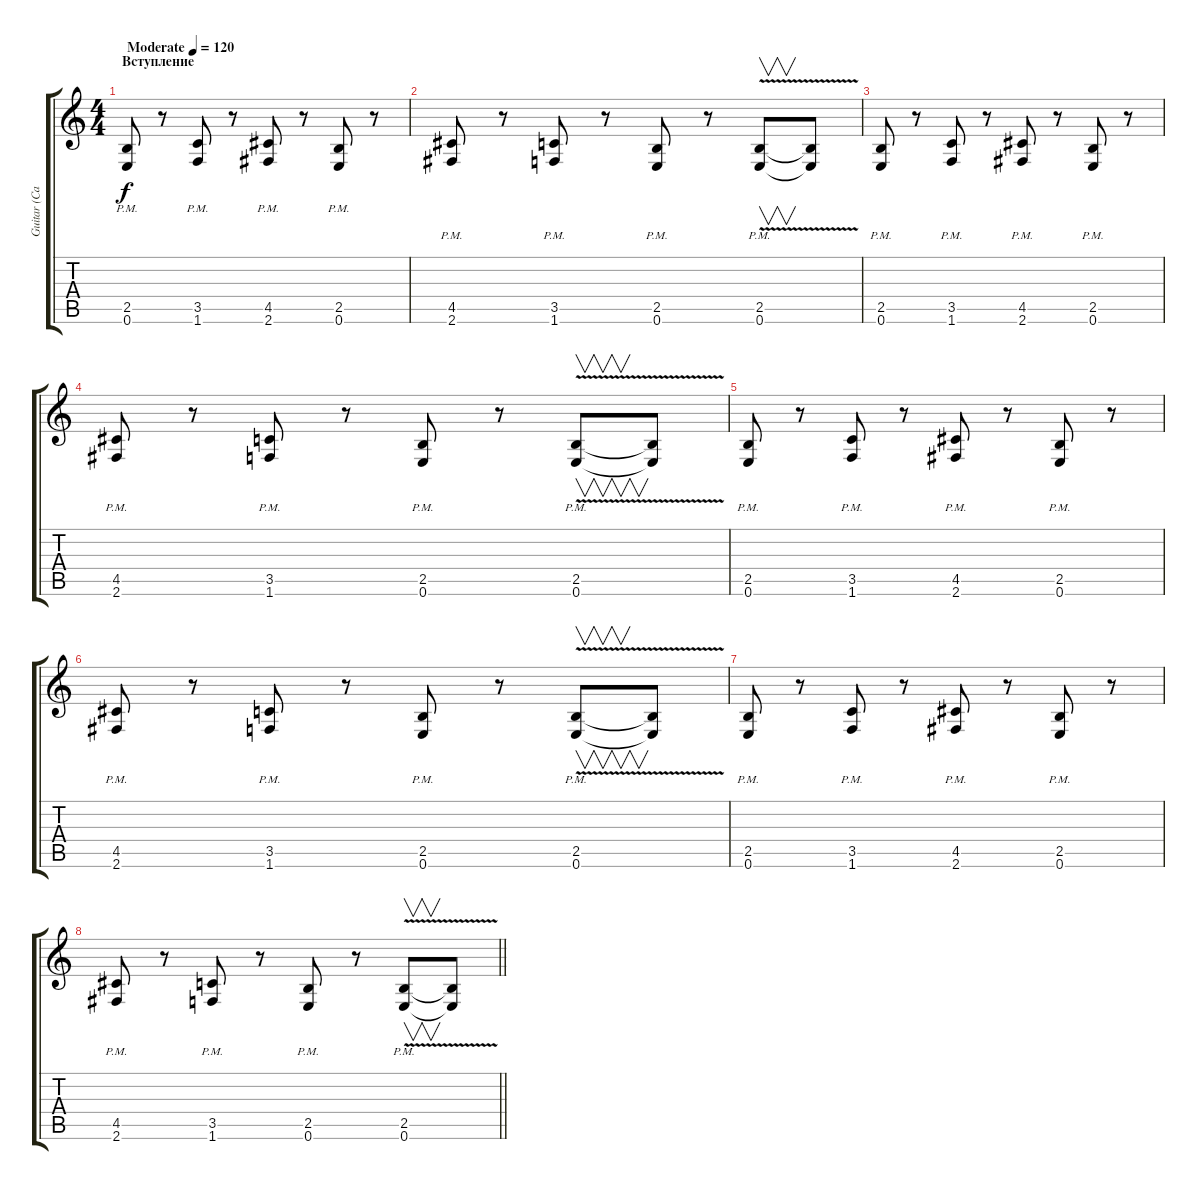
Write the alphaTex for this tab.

\track ("Guitar (Cаня)" "Guitar (Cа") {instrument distortionguitar}
\staff {score tabs}
\tuning (E4 B3 G3 D3 A2 E2) {hide}
\ts (4 4)
\section ("" "Вступление")
\tempo (120 "Moderate")
\tempo 160
\tempo 150
\tempo (120 "Moderate")
\clef g2
\ks c
(2.5{pm} 0.6{pm}).8{dy f instrument distortionguitar} r.8 (3.5{pm} 1.6{pm}).8 r.8 (4.5{pm} 2.6{pm}).8 r.8 (2.5{pm} 0.6{pm}).8 r.8 |
(4.5{pm} 2.6{pm}).8 r.8 (3.5{pm} 1.6{pm}).8 r.8 (2.5{pm} 0.6{pm}).8 r.8 (2.5{v pm} 0.6{v pm}).8{v} (2.5{t} 0.6{t}).8 |
(2.5{pm} 0.6{pm}).8 r.8 (3.5{pm} 1.6{pm}).8 r.8 (4.5{pm} 2.6{pm}).8 r.8 (2.5{pm} 0.6{pm}).8 r.8 |
(4.5{pm} 2.6{pm}).8 r.8 (3.5{pm} 1.6{pm}).8 r.8 (2.5{pm} 0.6{pm}).8 r.8 (2.5{v pm} 0.6{v pm}).8{v} (2.5{t} 0.6{t}).8 |
(2.5{pm} 0.6{pm}).8 r.8 (3.5{pm} 1.6{pm}).8 r.8 (4.5{pm} 2.6{pm}).8 r.8 (2.5{pm} 0.6{pm}).8 r.8 |
(4.5{pm} 2.6{pm}).8 r.8 (3.5{pm} 1.6{pm}).8 r.8 (2.5{pm} 0.6{pm}).8 r.8 (2.5{v pm} 0.6{v pm}).8{v} (2.5{t} 0.6{t}).8 |
(2.5{pm} 0.6{pm}).8 r.8 (3.5{pm} 1.6{pm}).8 r.8 (4.5{pm} 2.6{pm}).8 r.8 (2.5{pm} 0.6{pm}).8 r.8 |
\barLineRight lightlight
(4.5{pm} 2.6{pm}).8 r.8 (3.5{pm} 1.6{pm}).8 r.8 (2.5{pm} 0.6{pm}).8 r.8 (2.5{v pm} 0.6{v pm}).8{v} (2.5{t} 0.6{t}).8
